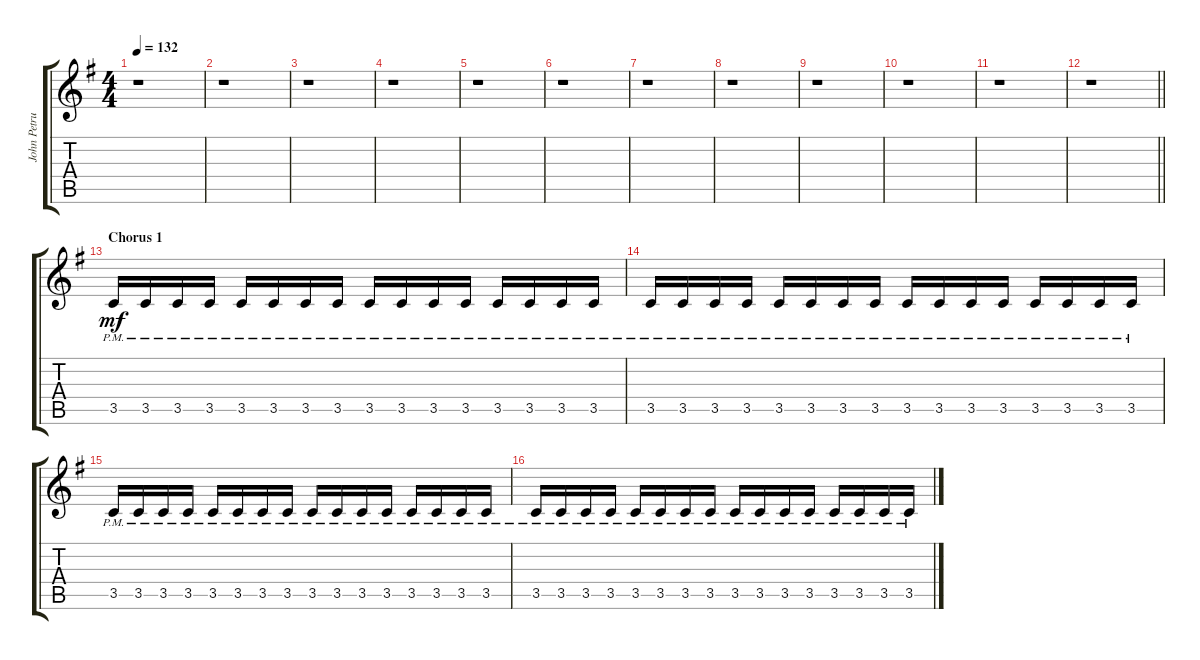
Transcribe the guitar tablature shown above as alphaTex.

\track ("John Petrucci (Rhythm)" "John Petru") {instrument distortionguitar}
\staff {score tabs}
\tuning (E4 B3 G3 D3 A2 E2) {hide}
\ts (4 4)
\tempo 132
\clef g2
\ks eminor
r.1{dy mf} |
r.1 |
r.1 |
r.1 |
r.1 |
r.1 |
r.1 |
r.1 |
r.1 |
r.1 |
r.1 |
\barLineRight lightlight
r.1 |
\section ("" "Chorus 1")
3.5{pm}.16 3.5{pm}.16 3.5{pm}.16 3.5{pm}.16 3.5{pm}.16 3.5{pm}.16 3.5{pm}.16 3.5{pm}.16 3.5{pm}.16 3.5{pm}.16 3.5{pm}.16 3.5{pm}.16 3.5{pm}.16 3.5{pm}.16 3.5{pm}.16 3.5{pm}.16 |
3.5{pm}.16 3.5{pm}.16 3.5{pm}.16 3.5{pm}.16 3.5{pm}.16 3.5{pm}.16 3.5{pm}.16 3.5{pm}.16 3.5{pm}.16 3.5{pm}.16 3.5{pm}.16 3.5{pm}.16 3.5{pm}.16 3.5{pm}.16 3.5{pm}.16 3.5{pm}.16 |
3.5{pm}.16 3.5{pm}.16 3.5{pm}.16 3.5{pm}.16 3.5{pm}.16 3.5{pm}.16 3.5{pm}.16 3.5{pm}.16 3.5{pm}.16 3.5{pm}.16 3.5{pm}.16 3.5{pm}.16 3.5{pm}.16 3.5{pm}.16 3.5{pm}.16 3.5{pm}.16 |
3.5{pm}.16 3.5{pm}.16 3.5{pm}.16 3.5{pm}.16 3.5{pm}.16 3.5{pm}.16 3.5{pm}.16 3.5{pm}.16 3.5{pm}.16 3.5{pm}.16 3.5{pm}.16 3.5{pm}.16 3.5{pm}.16 3.5{pm}.16 3.5{pm}.16 3.5{pm}.16
